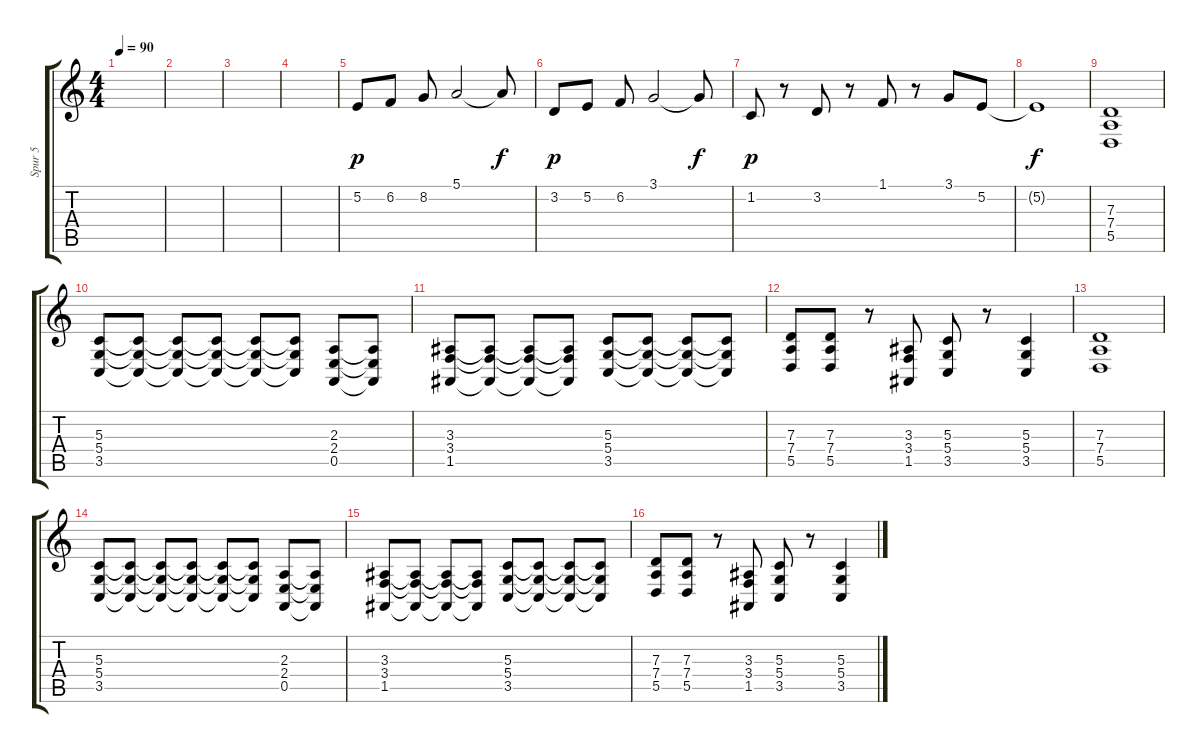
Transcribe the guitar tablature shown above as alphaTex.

\track ("Spur 5" "Spur 5") {instrument choiraahs}
\staff {score tabs}
\tuning (E4 B3 G3 D3 A2 E2) {hide}
\ts (4 4)
\tempo 90
\clef g2
\ks c
|
|
|
|
5.2.8{dy p} 6.2.8 8.2.8 5.1.2 5.1{t}.8{dy f} |
3.2.8{dy p} 5.2.8 6.2.8 3.1.2 3.1{t}.8{dy f} |
1.2.8{dy p} r.8 3.2.8 r.8 1.1.8 r.8 3.1.8 5.2.8 |
5.2{t}.1{dy f} |
(7.3 7.4 5.5).1 |
(5.3 5.4 3.5).8 (5.3{t} 5.4{t} 3.5{t}).8 (5.3{t} 5.4{t} 3.5{t}).8 (5.3{t} 5.4{t} 3.5{t}).8 (5.3{t} 5.4{t} 3.5{t}).8 (5.3{t} 5.4{t} 3.5{t}).8 (2.3 2.4 0.5).8 (2.3{t} 2.4{t} 0.5{t}).8 |
(3.3 3.4 1.5).8 (3.3{t} 3.4{t} 1.5{t}).8 (3.3{t} 3.4{t} 1.5{t}).8 (3.3{t} 3.4{t} 1.5{t}).8 (5.3 5.4 3.5).8 (5.3{t} 5.4{t} 3.5{t}).8 (5.3{t} 5.4{t} 3.5{t}).8 (5.3{t} 5.4{t} 3.5{t}).8 |
(7.3 7.4 5.5).8 (7.3 7.4 5.5).8 r.8 (3.3 3.4 1.5).8 (5.3 5.4 3.5).8 r.8 (5.3 5.4 3.5).4 |
(7.3 7.4 5.5).1 |
(5.3 5.4 3.5).8 (5.3{t} 5.4{t} 3.5{t}).8 (5.3{t} 5.4{t} 3.5{t}).8 (5.3{t} 5.4{t} 3.5{t}).8 (5.3{t} 5.4{t} 3.5{t}).8 (5.3{t} 5.4{t} 3.5{t}).8 (2.3 2.4 0.5).8 (2.3{t} 2.4{t} 0.5{t}).8 |
(3.3 3.4 1.5).8 (3.3{t} 3.4{t} 1.5{t}).8 (3.3{t} 3.4{t} 1.5{t}).8 (3.3{t} 3.4{t} 1.5{t}).8 (5.3 5.4 3.5).8 (5.3{t} 5.4{t} 3.5{t}).8 (5.3{t} 5.4{t} 3.5{t}).8 (5.3{t} 5.4{t} 3.5{t}).8 |
(7.3 7.4 5.5).8 (7.3 7.4 5.5).8 r.8 (3.3 3.4 1.5).8 (5.3 5.4 3.5).8 r.8 (5.3 5.4 3.5).4
